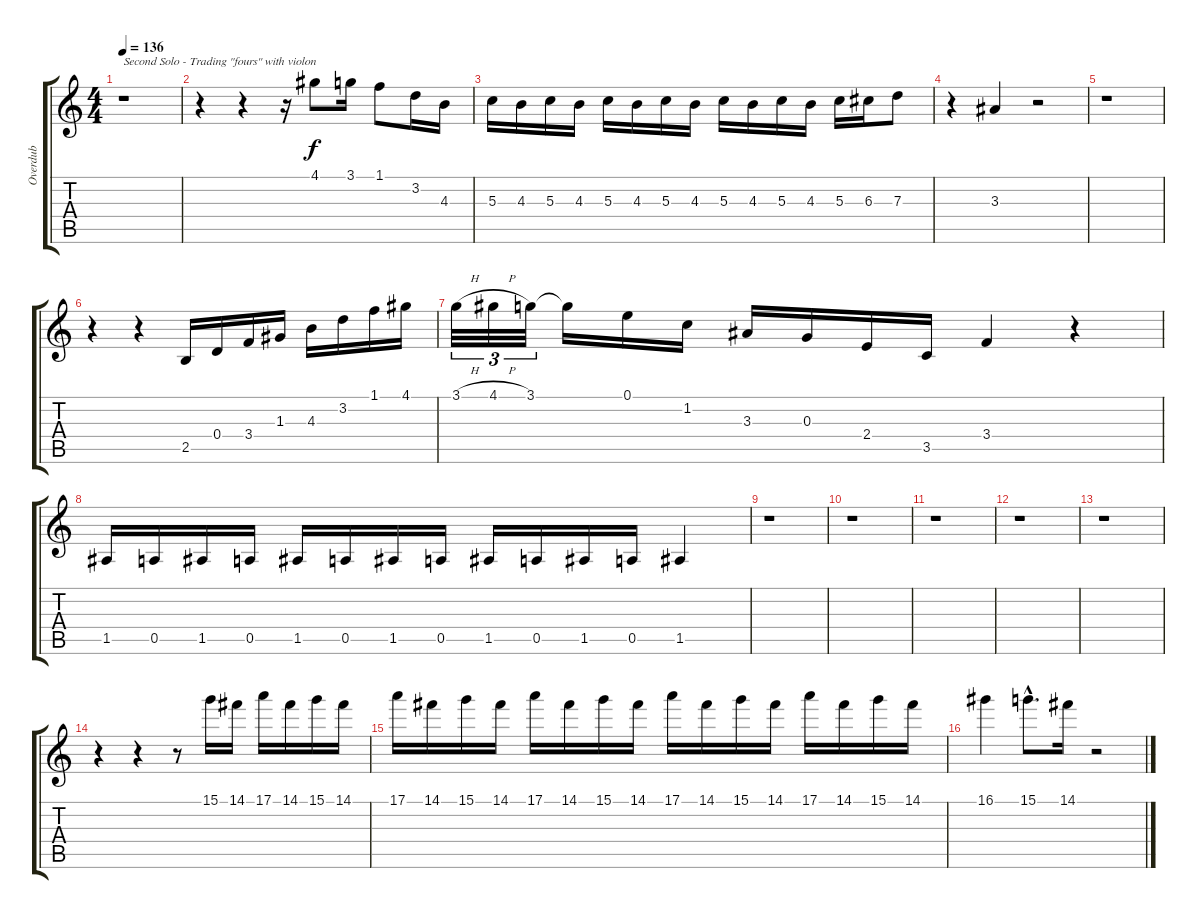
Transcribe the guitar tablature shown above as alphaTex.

\track ("Overdub" "Overdub") {instrument electricbasspick}
\staff {score tabs}
\tuning (E4 B3 G3 D3 A2 E2) {hide}
\ts (4 4)
\tempo 136
\clef g2
\ks c
r.1{txt "Second Solo - Trading \"fours\" with violon" dy f} |
r.4 r.4 r.16 4.1.8 3.1.16 1.1.8 3.2.16 4.3.16 |
5.3.16 4.3.16 5.3.16 4.3.16 5.3.16 4.3.16 5.3.16 4.3.16 5.3.16 4.3.16 5.3.16 4.3.16 5.3.16 6.3.16 7.3.8 |
r.4 3.3.4 r.2 |
r.1 |
r.4 r.4 2.5.16 0.4.16 3.4.16 1.3.16 4.3.16 3.2.16 1.1.16 4.1.16 |
3.1{h}.32{tu (3 2)} 4.1{h}.32{tu (3 2)} 3.1.32{tu (3 2)} 3.1{t}.16 0.1.16 1.2.16 3.3.16 0.3.16 2.4.16 3.5.16 3.4.4 r.4 |
1.5.16 0.5.16 1.5.16 0.5.16 1.5.16 0.5.16 1.5.16 0.5.16 1.5.16 0.5.16 1.5.16 0.5.16 1.5.4 |
r.1 |
r.1 |
r.1 |
r.1 |
r.1 |
r.4 r.4 r.8 15.1.16 14.1.16 17.1.16 14.1.16 15.1.16 14.1.16 |
17.1.16 14.1.16 15.1.16 14.1.16 17.1.16 14.1.16 15.1.16 14.1.16 17.1.16 14.1.16 15.1.16 14.1.16 17.1.16 14.1.16 15.1.16 14.1.16 |
16.1.4 15.1{hac}.8{d} 14.1.16 r.2
